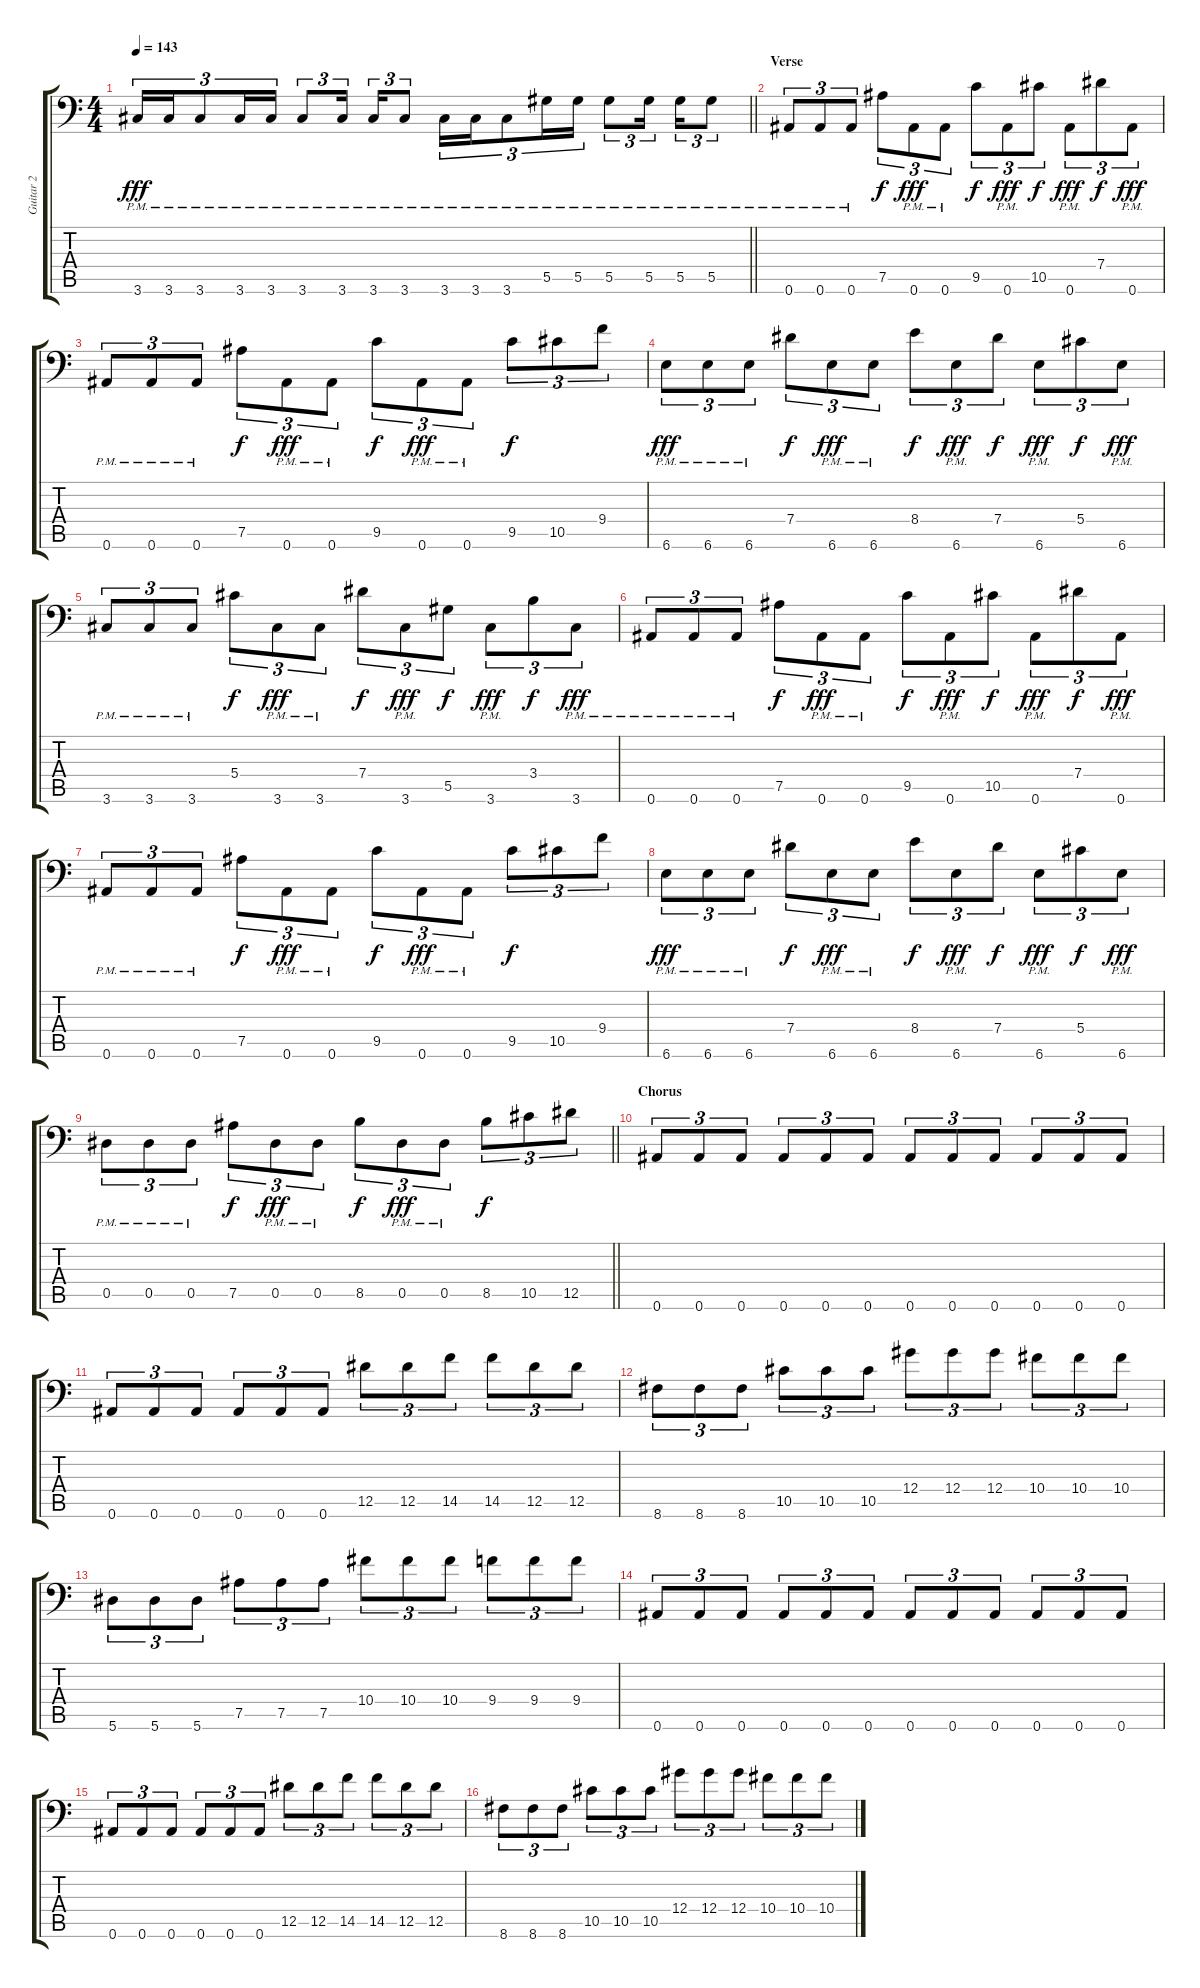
\track ("Guitar 2" "Guitar 2") {instrument distortionguitar}
\staff {score tabs}
\tuning (Bb3 F3 Db3 Ab2 Eb2 Bb1) {hide}
\ts (4 4)
\tempo 143
\clef f4
\barLineRight lightlight
\ks c
3.6{pm}.16{tu (3 2) dy fff} 3.6{pm}.16{tu (3 2)} 3.6{pm}.8{tu (3 2)} 3.6{pm}.16{tu (3 2)} 3.6{pm}.16{tu (3 2)} 3.6{pm}.8{tu (3 2)} 3.6{pm}.16{tu (3 2) beam splitsecondary} 3.6{pm}.16{tu (3 2)} 3.6{pm}.8{tu (3 2)} 3.6{pm}.16{tu (3 2)} 3.6{pm}.16{tu (3 2)} 3.6{pm}.8{tu (3 2)} 5.5{pm}.16{tu (3 2)} 5.5{pm}.16{tu (3 2)} 5.5{pm}.8{tu (3 2)} 5.5{pm}.16{tu (3 2) beam splitsecondary} 5.5{pm}.16{tu (3 2)} 5.5{pm}.8{tu (3 2)} |
\section ("" "Verse")
0.6{pm}.8{tu (3 2)} 0.6{pm}.8{tu (3 2)} 0.6{pm}.8{tu (3 2)} 7.5.8{tu (3 2) dy f} 0.6{pm}.8{tu (3 2) dy fff} 0.6{pm}.8{tu (3 2)} 9.5.8{tu (3 2) dy f} 0.6{pm}.8{tu (3 2) dy fff} 10.5.8{tu (3 2) dy f} 0.6{pm}.8{tu (3 2) dy fff} 7.4.8{tu (3 2) dy f} 0.6{pm}.8{tu (3 2) dy fff} |
0.6{pm}.8{tu (3 2)} 0.6{pm}.8{tu (3 2)} 0.6{pm}.8{tu (3 2)} 7.5.8{tu (3 2) dy f} 0.6{pm}.8{tu (3 2) dy fff} 0.6{pm}.8{tu (3 2)} 9.5.8{tu (3 2) dy f} 0.6{pm}.8{tu (3 2) dy fff} 0.6{pm}.8{tu (3 2)} 9.5.8{tu (3 2) dy f} 10.5.8{tu (3 2)} 9.4.8{tu (3 2)} |
6.6{pm}.8{tu (3 2) dy fff} 6.6{pm}.8{tu (3 2)} 6.6{pm}.8{tu (3 2)} 7.4.8{tu (3 2) dy f} 6.6{pm}.8{tu (3 2) dy fff} 6.6{pm}.8{tu (3 2)} 8.4.8{tu (3 2) dy f} 6.6{pm}.8{tu (3 2) dy fff} 7.4.8{tu (3 2) dy f} 6.6{pm}.8{tu (3 2) dy fff} 5.4.8{tu (3 2) dy f} 6.6{pm}.8{tu (3 2) dy fff} |
3.6{pm}.8{tu (3 2)} 3.6{pm}.8{tu (3 2)} 3.6{pm}.8{tu (3 2)} 5.4.8{tu (3 2) dy f} 3.6{pm}.8{tu (3 2) dy fff} 3.6{pm}.8{tu (3 2)} 7.4.8{tu (3 2) dy f} 3.6{pm}.8{tu (3 2) dy fff} 5.5.8{tu (3 2) dy f} 3.6{pm}.8{tu (3 2) dy fff} 3.4.8{tu (3 2) dy f} 3.6{pm}.8{tu (3 2) dy fff} |
0.6{pm}.8{tu (3 2)} 0.6{pm}.8{tu (3 2)} 0.6{pm}.8{tu (3 2)} 7.5.8{tu (3 2) dy f} 0.6{pm}.8{tu (3 2) dy fff} 0.6{pm}.8{tu (3 2)} 9.5.8{tu (3 2) dy f} 0.6{pm}.8{tu (3 2) dy fff} 10.5.8{tu (3 2) dy f} 0.6{pm}.8{tu (3 2) dy fff} 7.4.8{tu (3 2) dy f} 0.6{pm}.8{tu (3 2) dy fff} |
0.6{pm}.8{tu (3 2)} 0.6{pm}.8{tu (3 2)} 0.6{pm}.8{tu (3 2)} 7.5.8{tu (3 2) dy f} 0.6{pm}.8{tu (3 2) dy fff} 0.6{pm}.8{tu (3 2)} 9.5.8{tu (3 2) dy f} 0.6{pm}.8{tu (3 2) dy fff} 0.6{pm}.8{tu (3 2)} 9.5.8{tu (3 2) dy f} 10.5.8{tu (3 2)} 9.4.8{tu (3 2)} |
6.6{pm}.8{tu (3 2) dy fff} 6.6{pm}.8{tu (3 2)} 6.6{pm}.8{tu (3 2)} 7.4.8{tu (3 2) dy f} 6.6{pm}.8{tu (3 2) dy fff} 6.6{pm}.8{tu (3 2)} 8.4.8{tu (3 2) dy f} 6.6{pm}.8{tu (3 2) dy fff} 7.4.8{tu (3 2) dy f} 6.6{pm}.8{tu (3 2) dy fff} 5.4.8{tu (3 2) dy f} 6.6{pm}.8{tu (3 2) dy fff} |
\barLineRight lightlight
0.5{pm}.8{tu (3 2)} 0.5{pm}.8{tu (3 2)} 0.5{pm}.8{tu (3 2)} 7.5.8{tu (3 2) dy f} 0.5{pm}.8{tu (3 2) dy fff} 0.5{pm}.8{tu (3 2)} 8.5.8{tu (3 2) dy f} 0.5{pm}.8{tu (3 2) dy fff} 0.5{pm}.8{tu (3 2)} 8.5.8{tu (3 2) dy f} 10.5.8{tu (3 2)} 12.5.8{tu (3 2)} |
\section ("" "Chorus")
0.6.8{tu (3 2)} 0.6.8{tu (3 2)} 0.6.8{tu (3 2)} 0.6.8{tu (3 2)} 0.6.8{tu (3 2)} 0.6.8{tu (3 2)} 0.6.8{tu (3 2)} 0.6.8{tu (3 2)} 0.6.8{tu (3 2)} 0.6.8{tu (3 2)} 0.6.8{tu (3 2)} 0.6.8{tu (3 2)} |
0.6.8{tu (3 2)} 0.6.8{tu (3 2)} 0.6.8{tu (3 2)} 0.6.8{tu (3 2)} 0.6.8{tu (3 2)} 0.6.8{tu (3 2)} 12.5.8{tu (3 2)} 12.5.8{tu (3 2)} 14.5.8{tu (3 2)} 14.5.8{tu (3 2)} 12.5.8{tu (3 2)} 12.5.8{tu (3 2)} |
8.6.8{tu (3 2)} 8.6.8{tu (3 2)} 8.6.8{tu (3 2)} 10.5.8{tu (3 2)} 10.5.8{tu (3 2)} 10.5.8{tu (3 2)} 12.4.8{tu (3 2)} 12.4.8{tu (3 2)} 12.4.8{tu (3 2)} 10.4.8{tu (3 2)} 10.4.8{tu (3 2)} 10.4.8{tu (3 2)} |
5.6.8{tu (3 2)} 5.6.8{tu (3 2)} 5.6.8{tu (3 2)} 7.5.8{tu (3 2)} 7.5.8{tu (3 2)} 7.5.8{tu (3 2)} 10.4.8{tu (3 2)} 10.4.8{tu (3 2)} 10.4.8{tu (3 2)} 9.4.8{tu (3 2)} 9.4.8{tu (3 2)} 9.4.8{tu (3 2)} |
0.6.8{tu (3 2)} 0.6.8{tu (3 2)} 0.6.8{tu (3 2)} 0.6.8{tu (3 2)} 0.6.8{tu (3 2)} 0.6.8{tu (3 2)} 0.6.8{tu (3 2)} 0.6.8{tu (3 2)} 0.6.8{tu (3 2)} 0.6.8{tu (3 2)} 0.6.8{tu (3 2)} 0.6.8{tu (3 2)} |
0.6.8{tu (3 2)} 0.6.8{tu (3 2)} 0.6.8{tu (3 2)} 0.6.8{tu (3 2)} 0.6.8{tu (3 2)} 0.6.8{tu (3 2)} 12.5.8{tu (3 2)} 12.5.8{tu (3 2)} 14.5.8{tu (3 2)} 14.5.8{tu (3 2)} 12.5.8{tu (3 2)} 12.5.8{tu (3 2)} |
8.6.8{tu (3 2)} 8.6.8{tu (3 2)} 8.6.8{tu (3 2)} 10.5.8{tu (3 2)} 10.5.8{tu (3 2)} 10.5.8{tu (3 2)} 12.4.8{tu (3 2)} 12.4.8{tu (3 2)} 12.4.8{tu (3 2)} 10.4.8{tu (3 2)} 10.4.8{tu (3 2)} 10.4.8{tu (3 2)}
